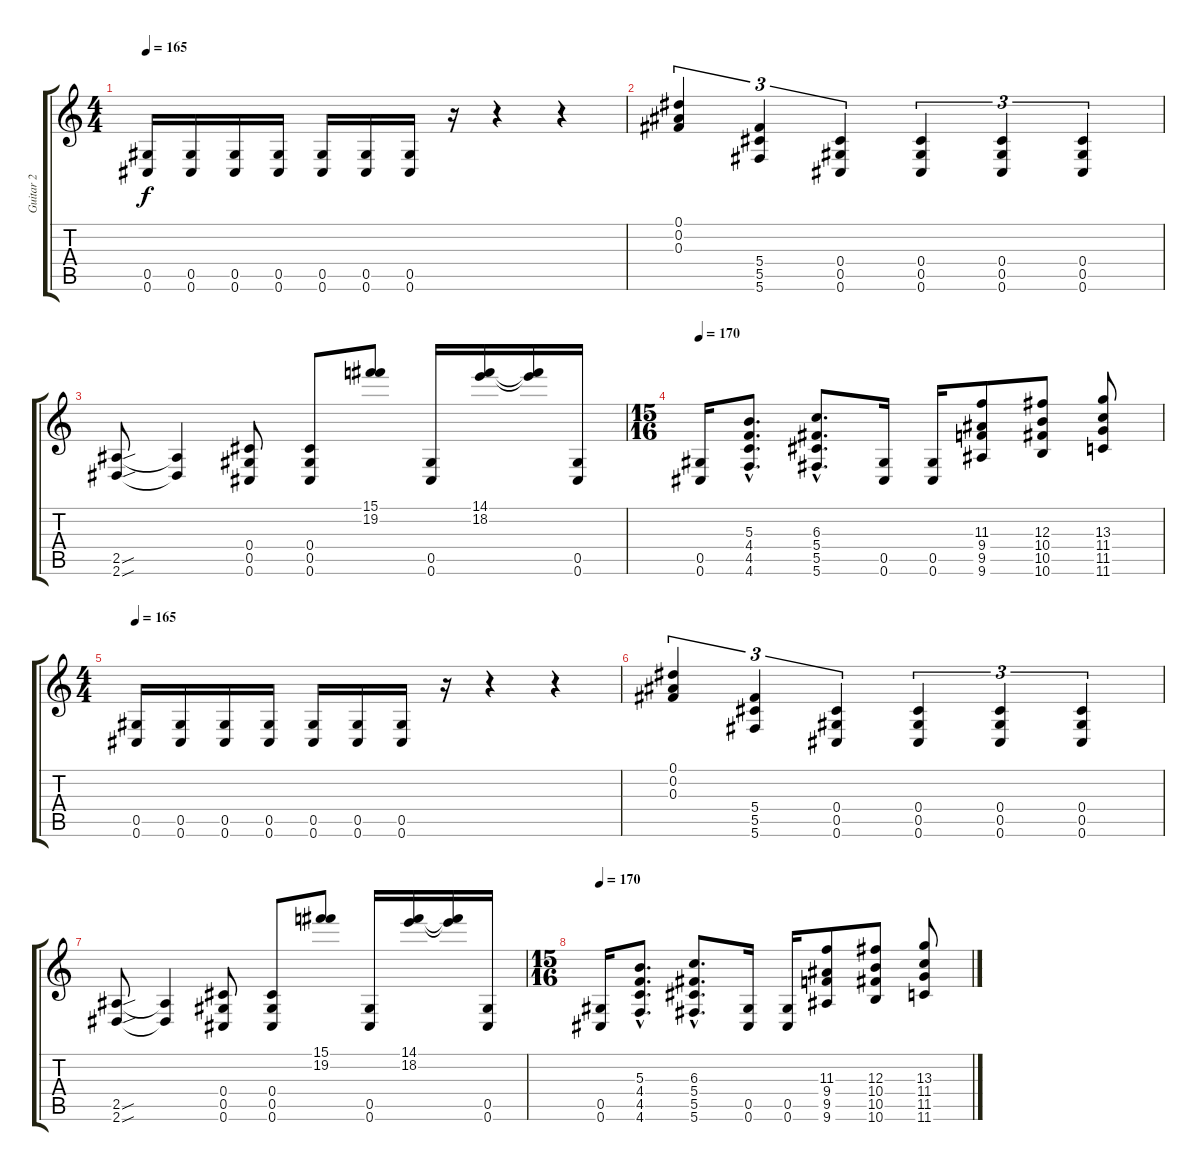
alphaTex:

\track ("Guitar 2" "Guitar 2") {instrument distortionguitar}
\staff {score tabs}
\tuning (Eb4 Bb3 Gb3 Db3 Ab2 Db2) {hide}
\ts (4 4)
\tempo 165
\clef g2
\ks c
(0.5 0.6).16{dy f} (0.5 0.6).16 (0.5 0.6).16 (0.5 0.6).16 (0.5 0.6).16 (0.5 0.6).16 (0.5 0.6).16 r.16 r.4 r.4 |
(0.1 0.2 0.3).4{tu (3 2)} (5.4 5.5 5.6).4{tu (3 2)} (0.4 0.5 0.6).4{tu (3 2)} (0.4 0.5 0.6).4{tu (3 2)} (0.4 0.5 0.6).4{tu (3 2)} (0.4 0.5 0.6).4{tu (3 2)} |
(2.5{sou} 2.6{sou}).8 (2.5{t} 2.6{t}).4 (0.4 0.5 0.6).8 (0.4 0.5 0.6).8 (15.1 19.2).8 (0.5 0.6).16 (14.1 18.2).16 (14.1{t} 18.2{t}).16 (0.5 0.6).16 |
\ts (15 16)
\tempo 170
(0.5 0.6).16 (5.3{hac} 4.4{hac} 4.5{hac} 4.6{hac}).8{d} (6.3{hac} 5.4{hac} 5.5{hac} 5.6{hac}).8{d} (0.5 0.6).16 (0.5 0.6).16 (11.3 9.4 9.5 9.6).8 (12.3 10.4 10.5 10.6).8 (13.3 11.4 11.5 11.6).8 |
\ts (4 4)
\tempo 165
(0.5 0.6).16 (0.5 0.6).16 (0.5 0.6).16 (0.5 0.6).16 (0.5 0.6).16 (0.5 0.6).16 (0.5 0.6).16 r.16 r.4 r.4 |
(0.1 0.2 0.3).4{tu (3 2)} (5.4 5.5 5.6).4{tu (3 2)} (0.4 0.5 0.6).4{tu (3 2)} (0.4 0.5 0.6).4{tu (3 2)} (0.4 0.5 0.6).4{tu (3 2)} (0.4 0.5 0.6).4{tu (3 2)} |
(2.5{sou} 2.6{sou}).8 (2.5{t} 2.6{t}).4 (0.4 0.5 0.6).8 (0.4 0.5 0.6).8 (15.1 19.2).8 (0.5 0.6).16 (14.1 18.2).16 (14.1{t} 18.2{t}).16 (0.5 0.6).16 |
\ts (15 16)
\tempo 170
(0.5 0.6).16 (5.3{hac} 4.4{hac} 4.5{hac} 4.6{hac}).8{d} (6.3{hac} 5.4{hac} 5.5{hac} 5.6{hac}).8{d} (0.5 0.6).16 (0.5 0.6).16 (11.3 9.4 9.5 9.6).8 (12.3 10.4 10.5 10.6).8 (13.3 11.4 11.5 11.6).8
